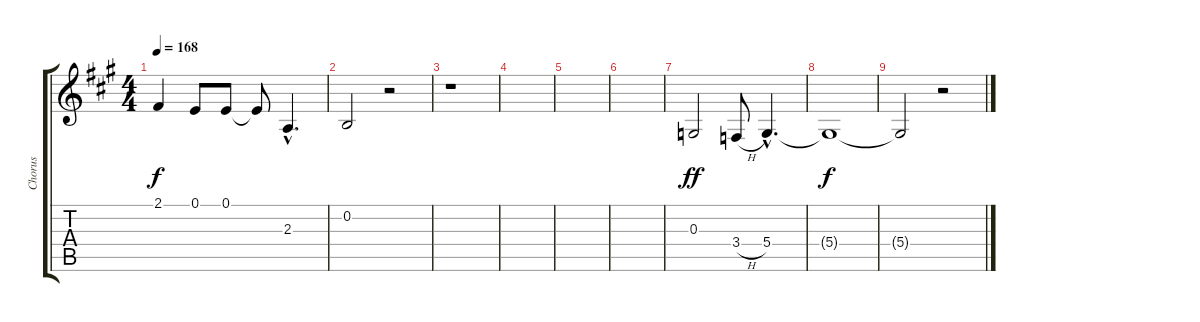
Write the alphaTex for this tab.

\track ("Chorus" "Chorus") {instrument synthbrass1}
\staff {score tabs}
\tuning (E4 B3 G3 D3 A2 E2) {hide}
\ts (4 4)
\tempo 168
\clef g2
\ks a
2.1{t}.4{dy f} 0.1.8 0.1.8 0.1{t}.8 2.3{hac}.4{d} |
0.2.2 r.2 |
r.1 |
|
|
|
0.3.2{dy ff} 3.4{h}.8 5.4{hac}.4{d} |
5.4{t}.1{dy f} |
5.4{t}.2 r.2
